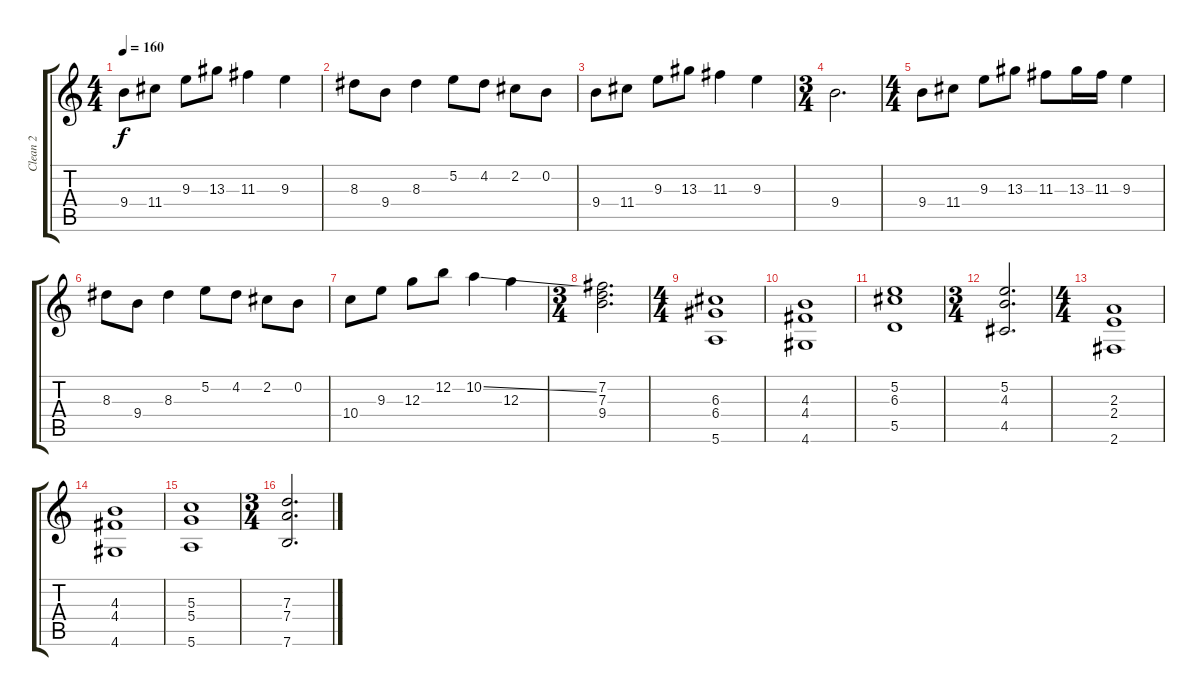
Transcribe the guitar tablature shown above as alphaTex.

\track ("Clean 2" "Clean 2") {instrument electricguitarclean}
\staff {score tabs}
\tuning (E4 B3 G3 D3 A2 E2) {hide}
\ts (4 4)
\tempo 160
\clef g2
\ks c
9.4.8{dy f} 11.4.8 9.3.8 13.3.8 11.3.4 9.3.4 |
8.3.8 9.4.8 8.3.4 5.2.8 4.2.8 2.2.8 0.2.8 |
9.4.8 11.4.8 9.3.8 13.3.8 11.3.4 9.3.4 |
\ts (3 4)
9.4.2{d} |
\ts (4 4)
9.4.8 11.4.8 9.3.8 13.3.8 11.3.8 13.3.16 11.3.16 9.3.4 |
8.3.8 9.4.8 8.3.4 5.2.8 4.2.8 2.2.8 0.2.8 |
10.4.8 9.3.8 12.3.8 12.2.8 10.2{ss}.4 12.3.4 |
\ts (3 4)
(7.2 7.3 9.4).2{d} |
\ts (4 4)
(6.3 6.4 5.6).1 |
(4.3 4.4 4.6).1 |
(5.2 6.3 5.5).1 |
\ts (3 4)
(5.2 4.3 4.5).2{d} |
\ts (4 4)
(2.3 2.4 2.6).1 |
(4.3 4.4 4.6).1 |
(5.3 5.4 5.6).1 |
\ts (3 4)
(7.3 7.4 7.6).2{d}
